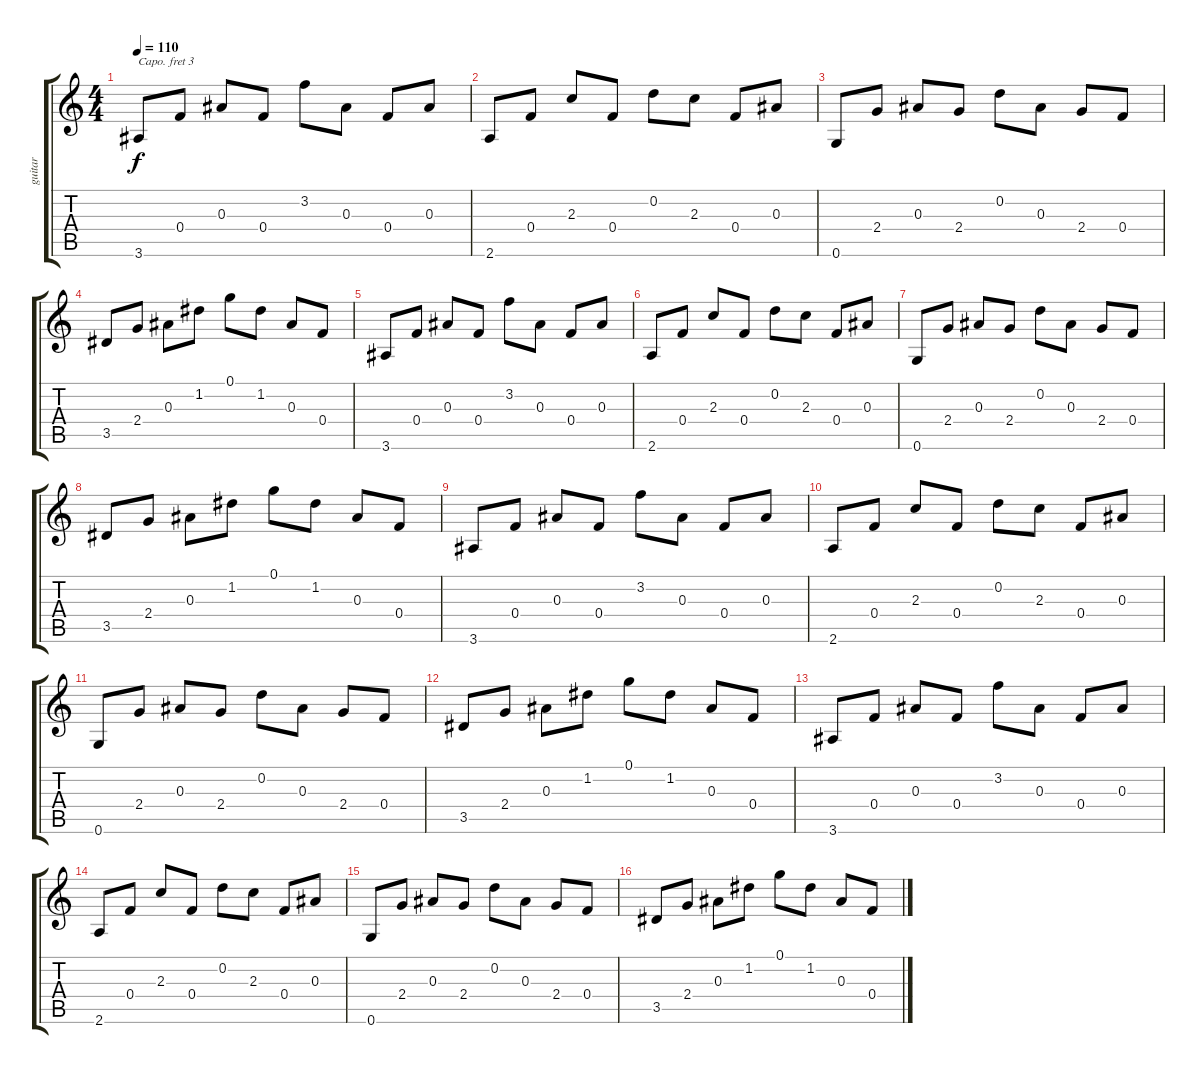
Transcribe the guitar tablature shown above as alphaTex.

\track ("guitar" "guitar") {instrument acousticguitarsteel}
\staff {score tabs}
\capo 3
\tuning (E4 B3 G3 D3 A2 E2) {hide}
\ts (4 4)
\tempo 110
\clef g2
\ks c
3.6.8{dy f} 0.4.8 0.3.8 0.4.8 3.2.8 0.3.8 0.4.8 0.3.8 |
2.6.8 0.4.8 2.3.8 0.4.8 0.2.8 2.3.8 0.4.8 0.3.8 |
0.6.8 2.4.8 0.3.8 2.4.8 0.2.8 0.3.8 2.4.8 0.4.8 |
3.5.8 2.4.8 0.3.8 1.2.8 0.1.8 1.2.8 0.3.8 0.4.8 |
3.6.8 0.4.8 0.3.8 0.4.8 3.2.8 0.3.8 0.4.8 0.3.8 |
2.6.8 0.4.8 2.3.8 0.4.8 0.2.8 2.3.8 0.4.8 0.3.8 |
0.6.8 2.4.8 0.3.8 2.4.8 0.2.8 0.3.8 2.4.8 0.4.8 |
3.5.8 2.4.8 0.3.8 1.2.8 0.1.8 1.2.8 0.3.8 0.4.8 |
3.6.8 0.4.8 0.3.8 0.4.8 3.2.8 0.3.8 0.4.8 0.3.8 |
2.6.8 0.4.8 2.3.8 0.4.8 0.2.8 2.3.8 0.4.8 0.3.8 |
0.6.8 2.4.8 0.3.8 2.4.8 0.2.8 0.3.8 2.4.8 0.4.8 |
3.5.8 2.4.8 0.3.8 1.2.8 0.1.8 1.2.8 0.3.8 0.4.8 |
3.6.8 0.4.8 0.3.8 0.4.8 3.2.8 0.3.8 0.4.8 0.3.8 |
2.6.8 0.4.8 2.3.8 0.4.8 0.2.8 2.3.8 0.4.8 0.3.8 |
0.6.8 2.4.8 0.3.8 2.4.8 0.2.8 0.3.8 2.4.8 0.4.8 |
3.5.8 2.4.8 0.3.8 1.2.8 0.1.8 1.2.8 0.3.8 0.4.8
